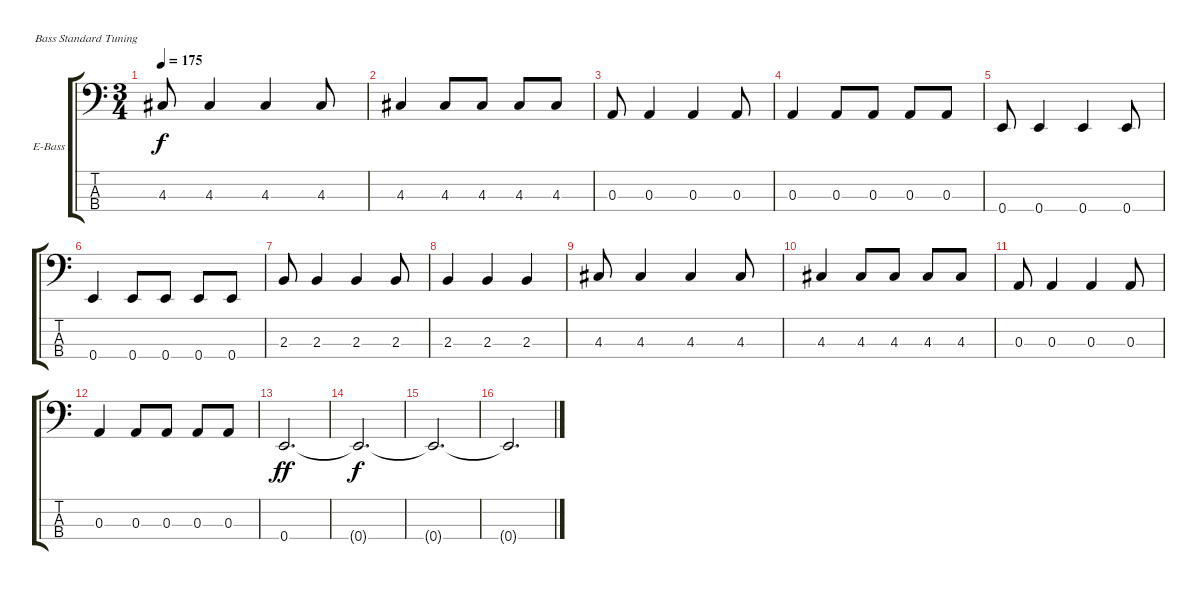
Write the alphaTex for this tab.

\bracketExtendMode groupsimilarinstruments
\firstSystemTrackNameOrientation horizontal
\otherSystemsTrackNameOrientation horizontal
\track ("Bass" "E-Bass") {instrument electricbassfinger}
\staff {score tabs}
\tuning (G2 D2 A1 E1)
\ts (3 4)
\tempo 175
\clef f4
\ks c
4.3.8{dy f} 4.3.4 4.3.4 4.3.8 |
4.3.4 4.3.8 4.3.8 4.3.8 4.3.8 |
0.3.8 0.3.4 0.3.4 0.3.8 |
0.3.4 0.3.8 0.3.8 0.3.8 0.3.8 |
0.4.8 0.4.4 0.4.4 0.4.8 |
0.4.4 0.4.8 0.4.8 0.4.8 0.4.8 |
2.3.8 2.3.4 2.3.4 2.3.8 |
2.3.4 2.3.4 2.3.4 |
4.3.8 4.3.4 4.3.4 4.3.8 |
4.3.4 4.3.8 4.3.8 4.3.8 4.3.8 |
0.3.8 0.3.4 0.3.4 0.3.8 |
0.3.4 0.3.8 0.3.8 0.3.8 0.3.8 |
0.4.2{d dy ff} |
0.4{t}.2{d dy f} |
0.4{t}.2{d} |
0.4{t}.2{d}
